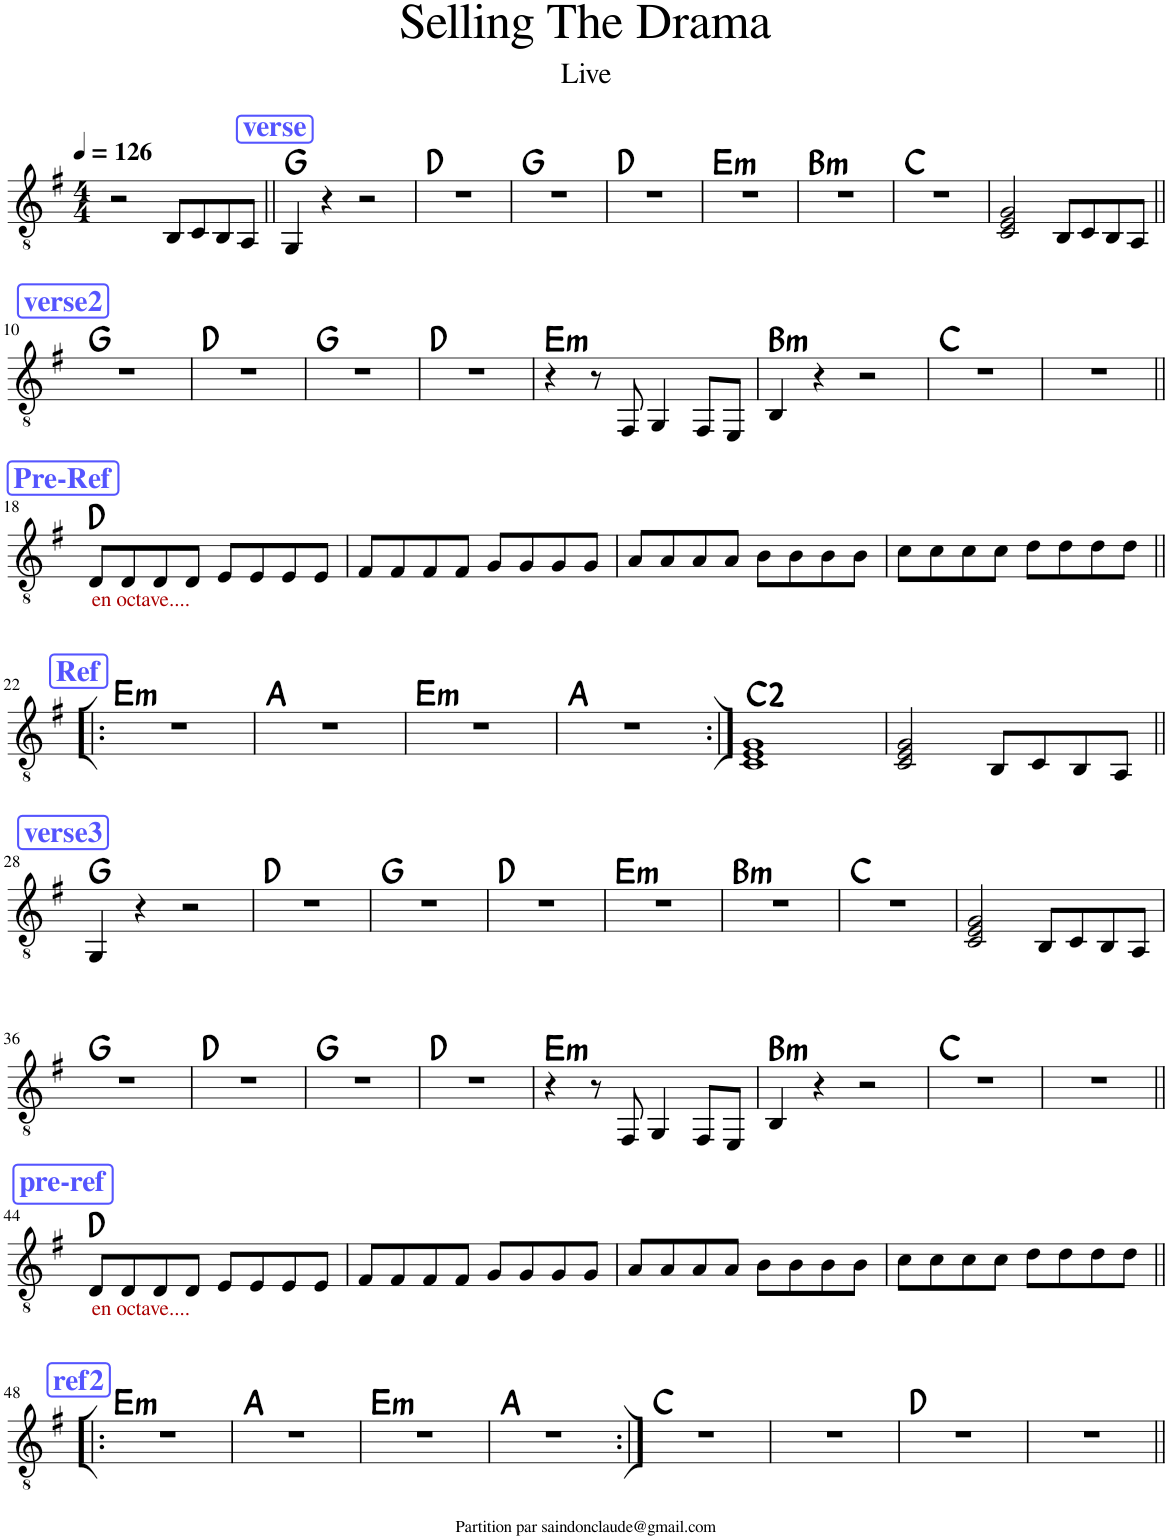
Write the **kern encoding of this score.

**kern	**harte
*part1	*part1
*staff1	*
*I"Classical Guitar	*
*I'Guit.	*
*clefGv2	*
*k[f#]	*
*M4/4	*
*MM126	*
=1	=1
2r	.
8BB/L	.
8C/	.
8BB/	.
8AA/J	.
!!LO:REH:place=s1:a:B:cj:color=#5555FF:fs=14:t=verse
=2||	=2||
4GG/	G:maj
4r	.
2r	.
=3	=3
1r	D:maj
=4	=4
1r	G:maj
=5	=5
1r	D:maj
=6	=6
!	!LO:H:kt=m
1r	E:min
=7	=7
!	!LO:H:kt=m
1r	B:min
=8	=8
1r	C:maj
=9	=9
2C/ 2E/ 2G/	.
8BB/L	.
8C/	.
8BB/	.
8AA/J	.
!!LO:LB:g=z
!!LO:REH:place=s1:a:B:cj:color=#5555FF:fs=14:t=verse2
=10||	=10||
1r	G:maj
=11	=11
1r	D:maj
=12	=12
1r	G:maj
=13	=13
1r	D:maj
=14	=14
!	!LO:H:kt=m
4r	E:min
8r	.
8FF#/	.
4GG/	.
8FF#/L	.
8EE/J	.
=15	=15
!	!LO:H:kt=m
4BB/	B:min
4r	.
2r	.
=16	=16
1r	C:maj
=17	=17
1r	.
!!LO:LB:g=z
!!LO:REH:place=s1:a:B:cj:color=#5555FF:fs=14:t=Pre-Ref
=18||	=18||
8D/L	D:maj
8D/	.
8D/	.
8D/J	.
!LO:TX:b:color=#AA0000:t=en octave....	!
8E/L	.
8E/	.
8E/	.
8E/J	.
=19	=19
8F#/L	.
8F#/	.
8F#/	.
8F#/J	.
8G/L	.
8G/	.
8G/	.
8G/J	.
=20	=20
8A/L	.
8A/	.
8A/	.
8A/J	.
8B\L	.
8B\	.
8B\	.
8B\J	.
=21	=21
8c\L	.
8c\	.
8c\	.
8c\J	.
8d\L	.
8d\	.
8d\	.
8d\J	.
!!LO:LB:g=z
!!LO:REH:place=s1:a:B:cj:color=#5555FF:fs=14:t=Ref
=22!|:	=22!|:
!	!LO:H:kt=m
1r	E:min
=23	=23
1r	A:maj
=24	=24
!	!LO:H:kt=m
1r	E:min
=25	=25
1r	A:maj
=26:|!	=26:|!
1C 1E 1G	C:maj(2)
=27	=27
2C/ 2E/ 2G/	.
8BB/L	.
8C/	.
8BB/	.
8AA/J	.
!!LO:LB:g=z
!!LO:REH:place=s1:a:B:cj:color=#5555FF:fs=14:t=verse3
=28||	=28||
4GG/	G:maj
4r	.
2r	.
=29	=29
1r	D:maj
=30	=30
1r	G:maj
=31	=31
1r	D:maj
=32	=32
!	!LO:H:kt=m
1r	E:min
=33	=33
!	!LO:H:kt=m
1r	B:min
=34	=34
1r	C:maj
=35	=35
2C/ 2E/ 2G/	.
8BB/L	.
8C/	.
8BB/	.
8AA/J	.
!!LO:LB:g=z
=36	=36
1r	G:maj
=37	=37
1r	D:maj
=38	=38
1r	G:maj
=39	=39
1r	D:maj
=40	=40
!	!LO:H:kt=m
4r	E:min
8r	.
8FF#/	.
4GG/	.
8FF#/L	.
8EE/J	.
=41	=41
!	!LO:H:kt=m
4BB/	B:min
4r	.
2r	.
=42	=42
1r	C:maj
=43	=43
1r	.
!!LO:LB:g=z
!!LO:REH:place=s1:a:B:cj:color=#5555FF:fs=14:t=pre-ref
=44||	=44||
8D/L	D:maj
8D/	.
8D/	.
8D/J	.
!LO:TX:b:color=#AA0000:t=en octave....	!
8E/L	.
8E/	.
8E/	.
8E/J	.
=45	=45
8F#/L	.
8F#/	.
8F#/	.
8F#/J	.
8G/L	.
8G/	.
8G/	.
8G/J	.
=46	=46
8A/L	.
8A/	.
8A/	.
8A/J	.
8B\L	.
8B\	.
8B\	.
8B\J	.
=47	=47
8c\L	.
8c\	.
8c\	.
8c\J	.
8d\L	.
8d\	.
8d\	.
8d\J	.
!!LO:LB:g=z
!!LO:REH:place=s1:a:B:cj:color=#5555FF:fs=14:t=ref2
=48!|:	=48!|:
!	!LO:H:kt=m
1r	E:min
=49	=49
1r	A:maj
=50	=50
!	!LO:H:kt=m
1r	E:min
=51	=51
1r	A:maj
=52:|!	=52:|!
1r	C:maj
=53	=53
1r	.
=54	=54
1r	D:maj
=55	=55
1r	.
=||	=||
*-	*-
